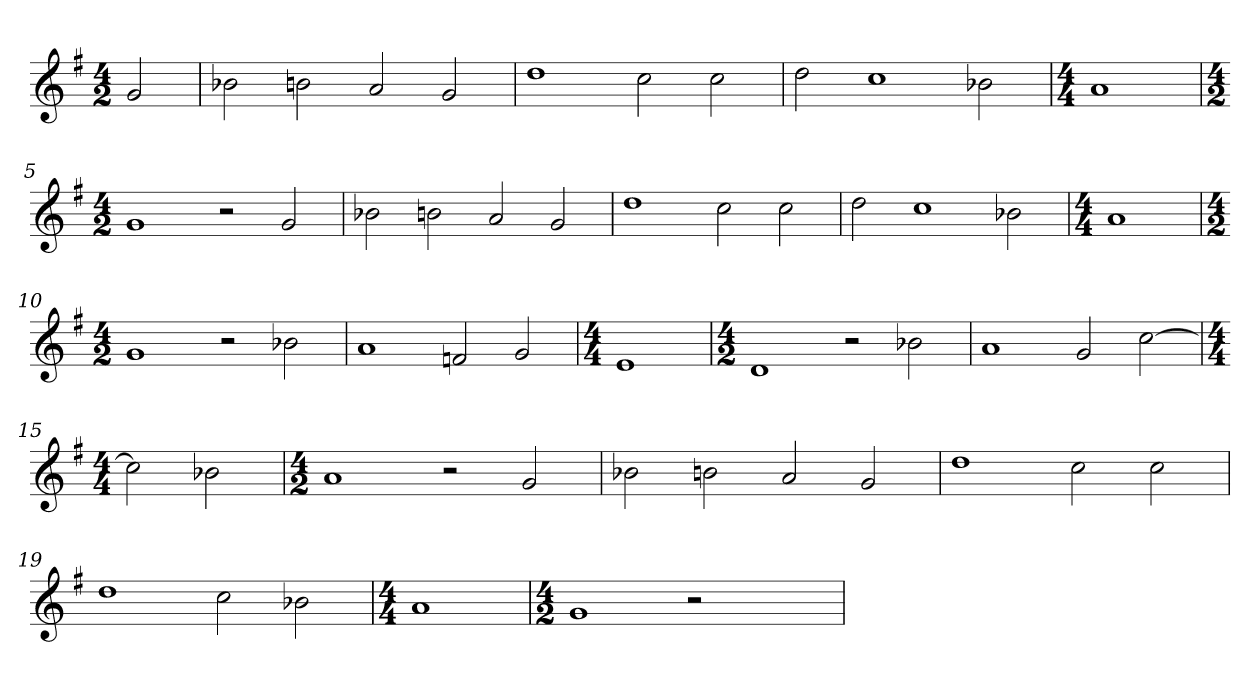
**kern
*part1
*staff1
*clefG2
*k[f#]
*G:
*M4/2
=
2g
=1
2b-X
2b
2a
2g
=2
1dd
2cc
2cc
=3
2dd
1cc
2b-X
=4
*M4/4
1a
=5
*M4/2
1g
2r
2g
=6
2b-X
2b
2a
2g
=7
1dd
2cc
2cc
=8
2dd
1cc
2b-X
=9
*M4/4
1a
=10
*M4/2
1g
2r
2b-X
=11
1a
2fn
2g
=12
*M4/4
1e
=13
*M4/2
1d
2r
2b-X
=14
1a
2g
[2cc
=15
*M4/4
2cc]
2b-X
=16
*M4/2
1a
2r
2g
=17
2b-X
2b
2a
2g
=18
1dd
2cc
2cc
=19
1dd
2cc
2b-X
=20
*M4/4
1a
=21
*M4/2
1g
2r
2ryy
=
*-
